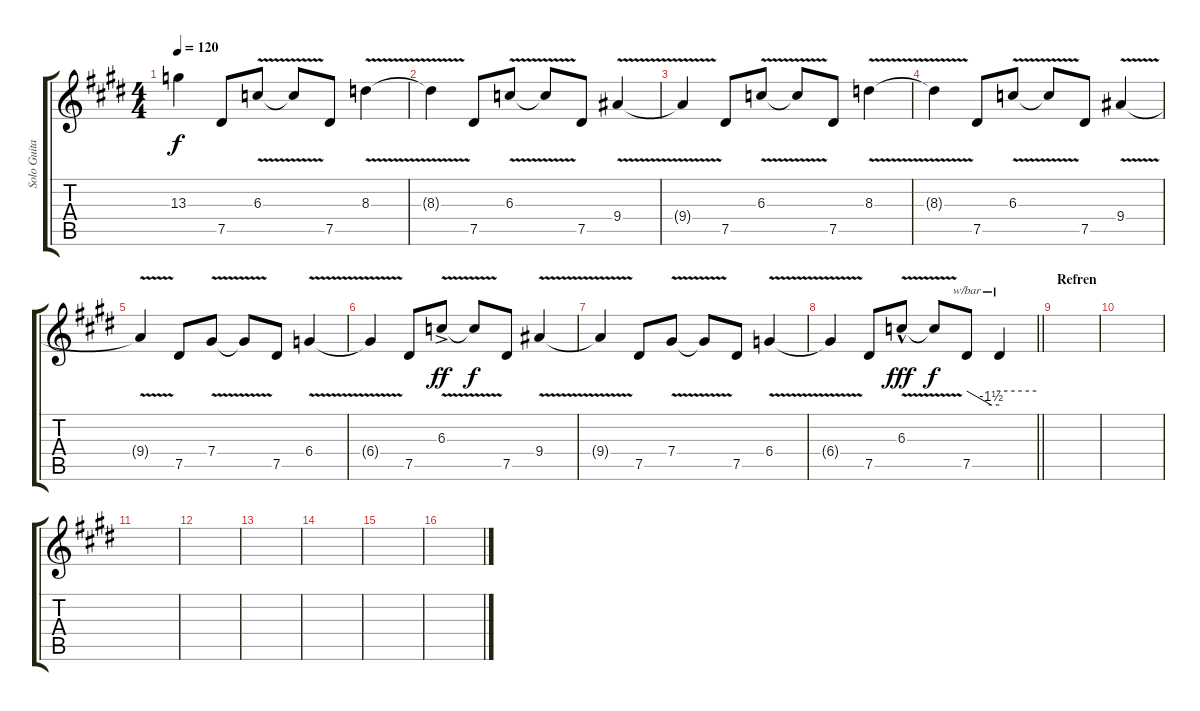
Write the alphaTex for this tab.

\track ("Solo Guitar" "Solo Guita") {instrument distortionguitar}
\staff {score tabs}
\tuning (Eb4 Bb3 Gb3 Db3 Ab2 Eb2) {hide}
\ts (4 4)
\tempo 120
\clef g2
\ks c#minor
13.3{t}.4{dy f} 7.5.8 6.3{v}.8 6.3{t}.8 7.5.8 8.3{v}.4 |
8.3{t}.4 7.5.8 6.3{v}.8 6.3{t}.8 7.5.8 9.4{v}.4 |
\ks e
9.4{t}.4 7.5.8 6.3{v}.8 6.3{t}.8 7.5.8 8.3{v}.4 |
\ks c#minor
8.3{t}.4 7.5.8 6.3{v}.8 6.3{t}.8 7.5.8 9.4{v}.4 |
9.4{t}.4 7.5.8 7.4{v}.8 7.4{t}.8 7.5.8 6.4{v}.4 |
6.4{t}.4 7.5.8 6.3{v ac}.8{dy ff} 6.3{t}.8{dy f} 7.5.8 9.4{v}.4 |
\ks e
9.4{t}.4 7.5.8 7.4{v}.8 7.4{t}.8 7.5.8 6.4{v}.4 |
\barLineRight lightlight
\ks c#minor
6.4{t}.4 7.5.8 6.3{v hac}.8{dy fff} 6.3{t}.8{dy f} 7.5.8{tbe (custom default 0 0 45 -6 60 -6)} 7.5{t}.4{tbe (hold default 0 0 60 0)} |
\section ("" "Refren")
\ks e
|
\ks c#minor
|
\ks e
|
\ks c#minor
|
\ks e
|
\ks c#minor
|
\ks e
|
\ks c#minor
